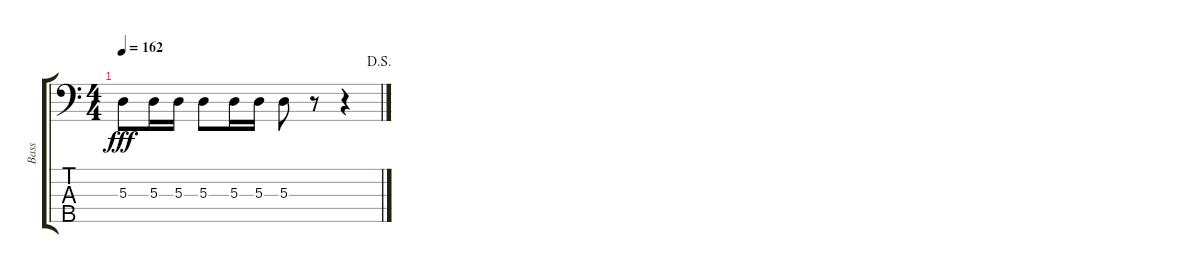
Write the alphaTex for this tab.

\track ("Bass" "Bass") {instrument electricbasspick}
\staff {score tabs}
\tuning (G2 D2 A1 E1 B0) {hide}
\ts (4 4)
\jump dalsegno
\tempo 162
\clef f4
\ks c
5.3.8{dy fff} 5.3.16 5.3.16 5.3.8 5.3.16 5.3.16 5.3.8 r.8 r.4
